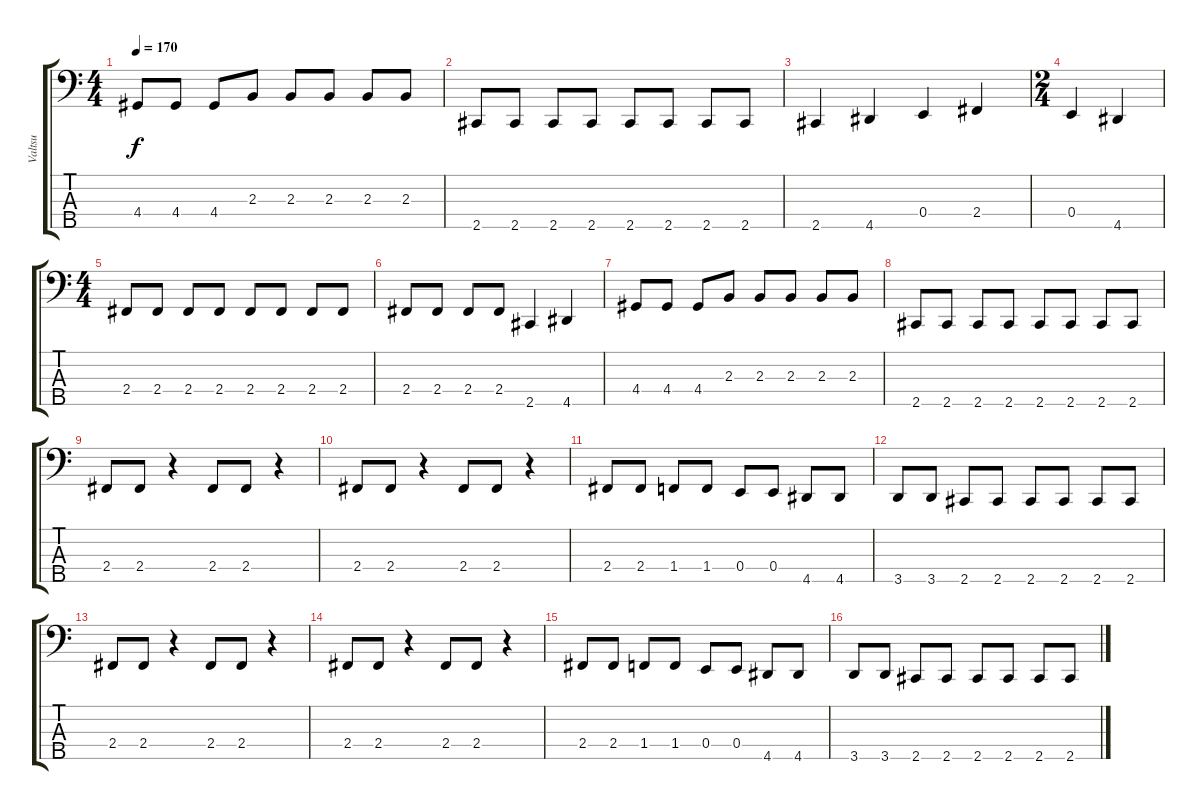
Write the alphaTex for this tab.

\track ("Valtsu" "Valtsu") {instrument electricbasspick}
\staff {score tabs}
\tuning (G2 D2 A1 E1 B0) {hide}
\ts (4 4)
\tempo 170
\clef f4
\ks c
4.4.8{dy f} 4.4.8 4.4.8 2.3.8 2.3.8 2.3.8 2.3.8 2.3.8 |
2.5.8 2.5.8 2.5.8 2.5.8 2.5.8 2.5.8 2.5.8 2.5.8 |
2.5.4 4.5.4 0.4.4 2.4.4 |
\ts (2 4)
0.4.4 4.5.4 |
\ts (4 4)
2.4.8 2.4.8 2.4.8 2.4.8 2.4.8 2.4.8 2.4.8 2.4.8 |
2.4.8 2.4.8 2.4.8 2.4.8 2.5.4 4.5.4 |
4.4.8 4.4.8 4.4.8 2.3.8 2.3.8 2.3.8 2.3.8 2.3.8 |
2.5.8 2.5.8 2.5.8 2.5.8 2.5.8 2.5.8 2.5.8 2.5.8 |
2.4.8 2.4.8 r.4 2.4.8 2.4.8 r.4 |
2.4.8 2.4.8 r.4 2.4.8 2.4.8 r.4 |
2.4.8 2.4.8 1.4.8 1.4.8 0.4.8 0.4.8 4.5.8 4.5.8 |
3.5.8 3.5.8 2.5.8 2.5.8 2.5.8 2.5.8 2.5.8 2.5.8 |
2.4.8 2.4.8 r.4 2.4.8 2.4.8 r.4 |
2.4.8 2.4.8 r.4 2.4.8 2.4.8 r.4 |
2.4.8 2.4.8 1.4.8 1.4.8 0.4.8 0.4.8 4.5.8 4.5.8 |
3.5.8 3.5.8 2.5.8 2.5.8 2.5.8 2.5.8 2.5.8 2.5.8
